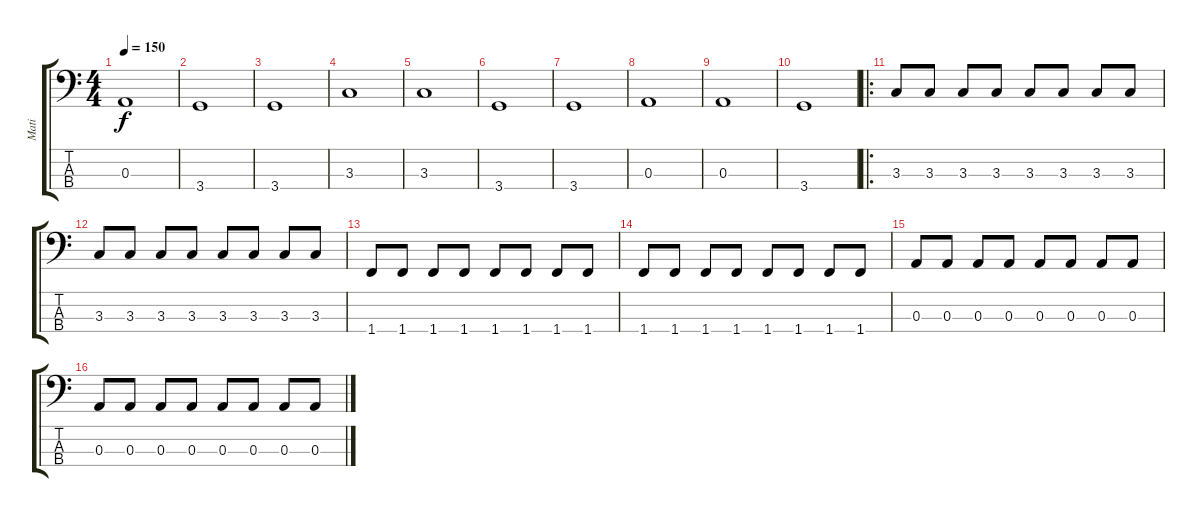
\track ("Mati" "Mati") {instrument electricbasspick}
\staff {score tabs}
\tuning (G2 D2 A1 E1) {hide}
\ts (4 4)
\tempo 150
\clef f4
\ks c
0.3.1{dy f} |
3.4.1 |
3.4.1 |
3.3.1 |
3.3.1 |
3.4.1 |
3.4.1 |
0.3.1 |
0.3.1 |
3.4.1 |
\ro
3.3.8 3.3.8 3.3.8 3.3.8 3.3.8 3.3.8 3.3.8 3.3.8 |
3.3.8 3.3.8 3.3.8 3.3.8 3.3.8 3.3.8 3.3.8 3.3.8 |
1.4.8 1.4.8 1.4.8 1.4.8 1.4.8 1.4.8 1.4.8 1.4.8 |
1.4.8 1.4.8 1.4.8 1.4.8 1.4.8 1.4.8 1.4.8 1.4.8 |
0.3.8 0.3.8 0.3.8 0.3.8 0.3.8 0.3.8 0.3.8 0.3.8 |
0.3.8 0.3.8 0.3.8 0.3.8 0.3.8 0.3.8 0.3.8 0.3.8
